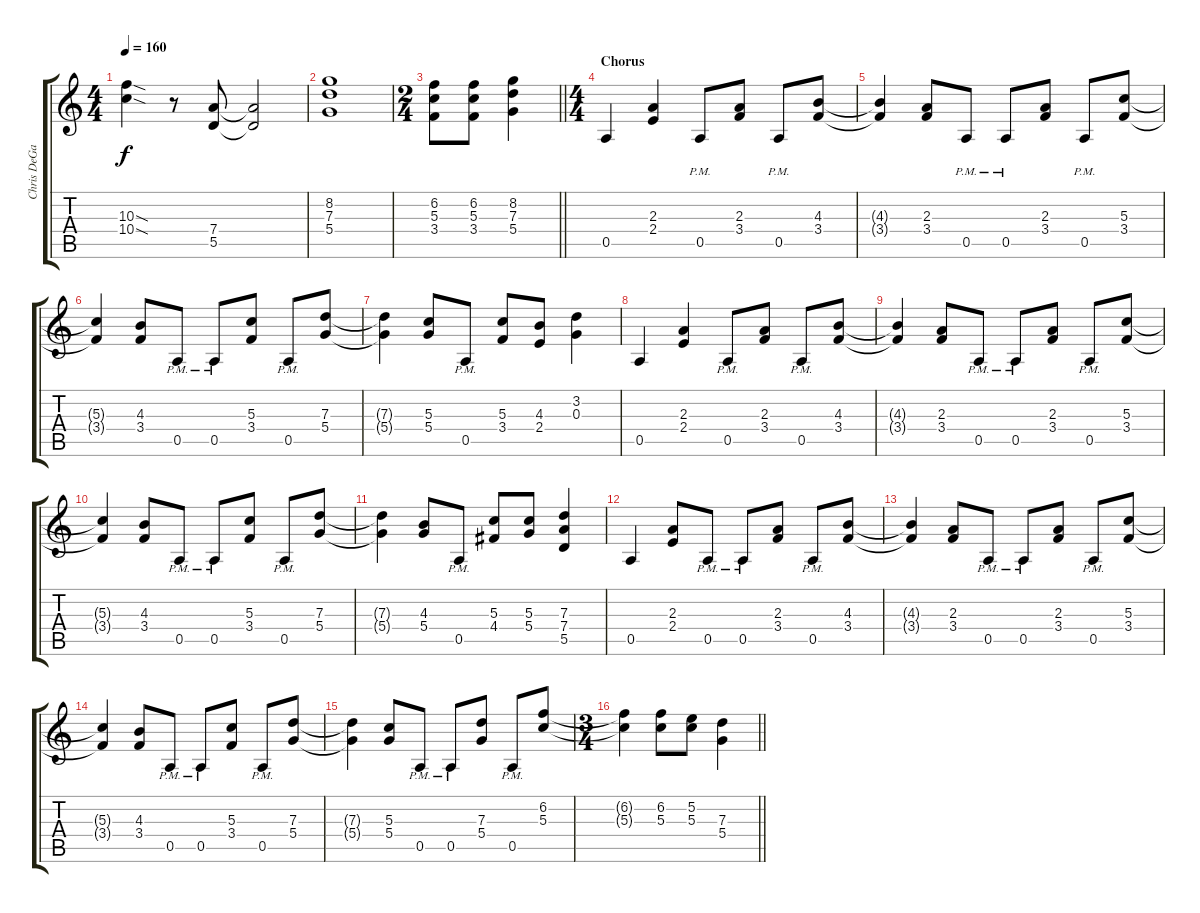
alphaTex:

\track ("Chris DeGarmo" "Chris DeGa") {instrument distortionguitar}
\staff {score tabs}
\tuning (E4 B3 G3 D3 A2 E2) {hide}
\ts (4 4)
\tempo 160
\clef g2
\ks c
(10.3{sod} 10.4{sod}).4{dy f} r.8 (7.4 5.5).8 (7.4{t} 5.5{t}).2 |
(8.2 7.3 5.4).1 |
\ts (2 4)
\barLineRight lightlight
(6.2 5.3 3.4).8 (6.2 5.3 3.4).8 (8.2 7.3 5.4).4 |
\ts (4 4)
\section ("" "Chorus")
0.5.4 (2.3 2.4).4 0.5{pm}.8 (2.3 3.4).8 0.5{pm}.8 (4.3 3.4).8 |
(4.3{t} 3.4{t}).4 (2.3 3.4).8 0.5{pm}.8 0.5{pm}.8 (2.3 3.4).8 0.5{pm}.8 (5.3 3.4).8 |
(5.3{t} 3.4{t}).4 (4.3 3.4).8 0.5{pm}.8 0.5{pm}.8 (5.3 3.4).8 0.5{pm}.8 (7.3 5.4).8 |
(7.3{t} 5.4{t}).4 (5.3 5.4).8 0.5{pm}.8 (5.3 3.4).8 (4.3 2.4).8 (3.2 0.3).4 |
0.5.4 (2.3 2.4).4 0.5{pm}.8 (2.3 3.4).8 0.5{pm}.8 (4.3 3.4).8 |
(4.3{t} 3.4{t}).4 (2.3 3.4).8 0.5{pm}.8 0.5{pm}.8 (2.3 3.4).8 0.5{pm}.8 (5.3 3.4).8 |
(5.3{t} 3.4{t}).4 (4.3 3.4).8 0.5{pm}.8 0.5{pm}.8 (5.3 3.4).8 0.5{pm}.8 (7.3 5.4).8 |
(7.3{t} 5.4{t}).4 (4.3 5.4).8 0.5{pm}.8 (5.3 4.4).8 (5.3 5.4).8 (7.3 7.4 5.5).4 |
0.5.4 (2.3 2.4).8 0.5{pm}.8 0.5{pm}.8 (2.3 3.4).8 0.5{pm}.8 (4.3 3.4).8 |
(4.3{t} 3.4{t}).4 (2.3 3.4).8 0.5{pm}.8 0.5{pm}.8 (2.3 3.4).8 0.5{pm}.8 (5.3 3.4).8 |
(5.3{t} 3.4{t}).4 (4.3 3.4).8 0.5{pm}.8 0.5{pm}.8 (5.3 3.4).8 0.5{pm}.8 (7.3 5.4).8 |
(7.3{t} 5.4{t}).4 (5.3 5.4).8 0.5{pm}.8 0.5{pm}.8 (7.3 5.4).8 0.5{pm}.8 (6.2 5.3).8 |
\ts (3 4)
\barLineRight lightlight
(6.2{t} 5.3{t}).4 (6.2 5.3).8 (5.2 5.3).8 (7.3 5.4).4
